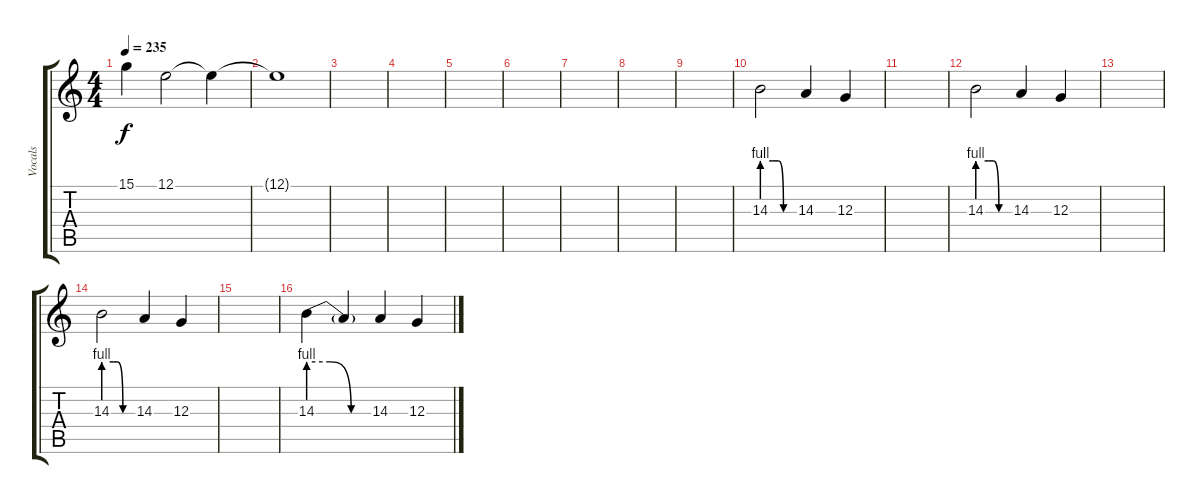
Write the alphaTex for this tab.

\track ("Vocals" "Vocals") {instrument lead3calliope}
\staff {score tabs}
\tuning (E4 B3 G3 D3 A2 E2) {hide}
\ts (4 4)
\tempo 235
\clef g2
\ks c
15.1{t}.4{dy f} 12.1.2 12.1{t}.4 |
12.1{t}.1 |
|
|
|
|
|
|
|
14.3{be (custom 0 4 20 4 30 4 40 0 60 0)}.2 14.3.4 12.3.4 |
|
14.3{be (custom 0 4 20 4 29 4 40 0 60 0)}.2 14.3.4 12.3.4 |
|
14.3{be (custom 0 4 20 4 28 4 40 0 60 0)}.2 14.3.4 12.3.4 |
|
14.3{be (custom 0 4 20 4 40 0 60 0)}.4 14.3{t}.4 14.3.4 12.3.4
